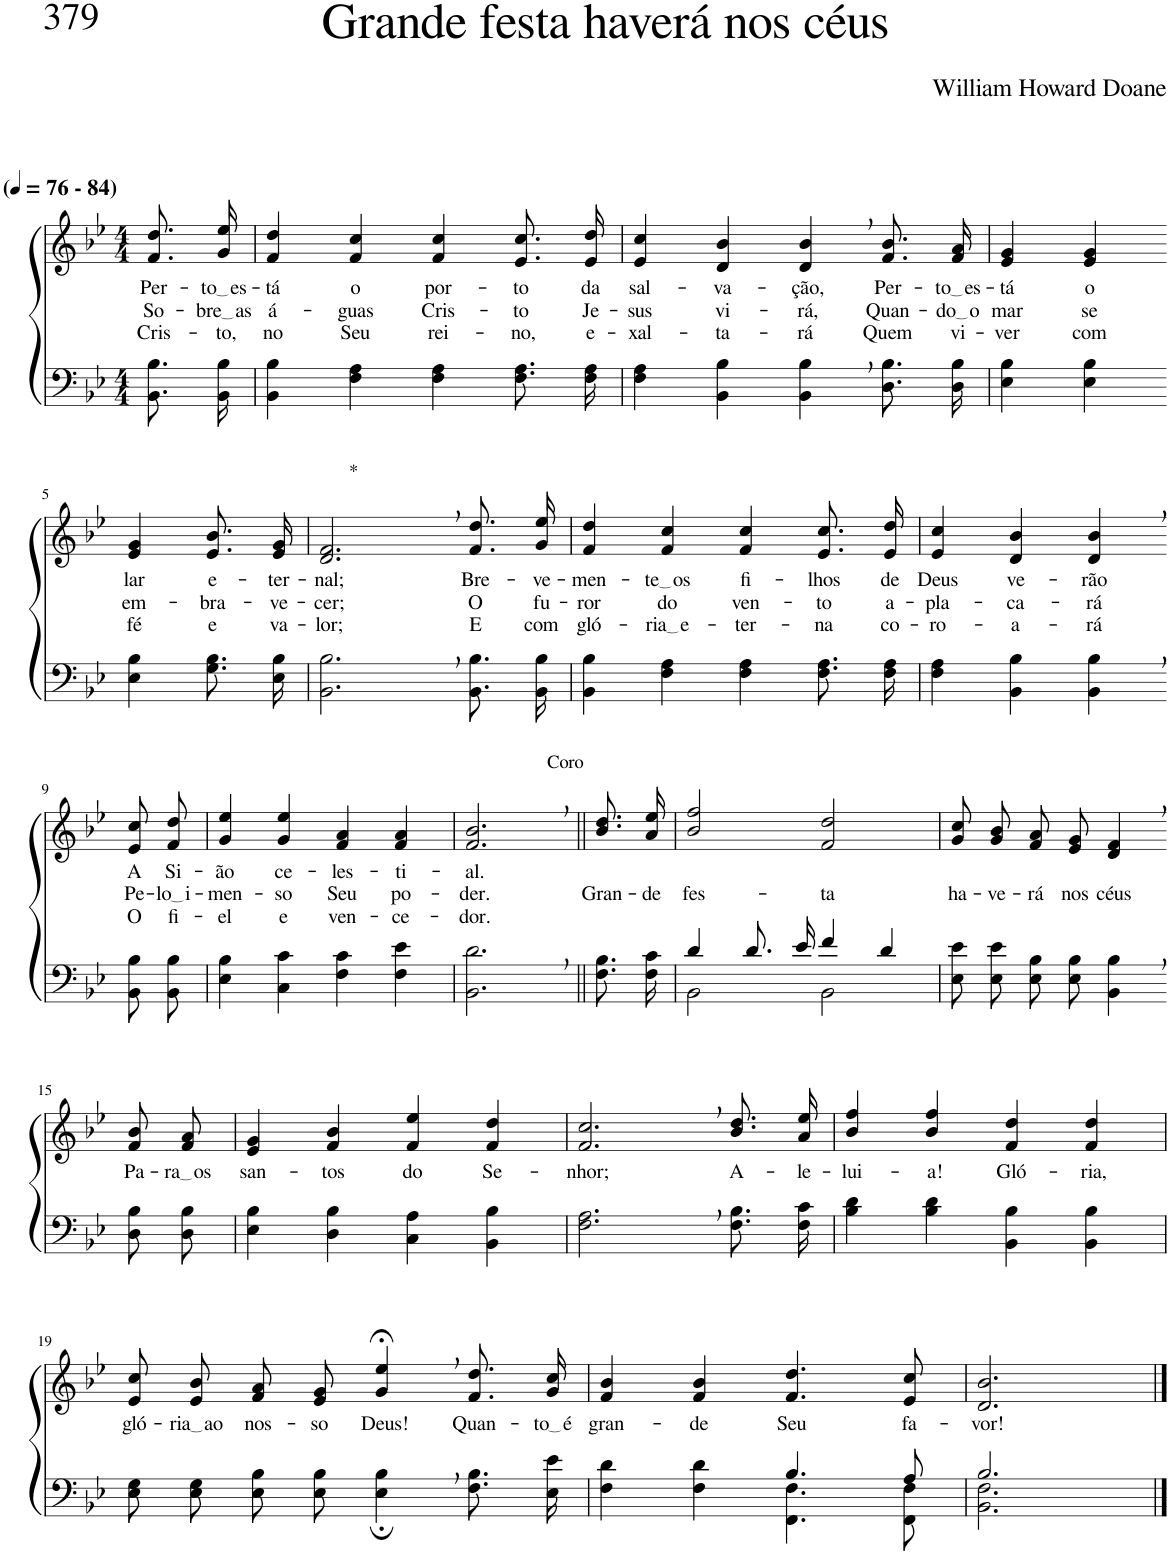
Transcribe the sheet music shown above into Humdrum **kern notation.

**kern	**kern	**text	**text	**text
*part2	*part1	*part1	*part1	*part1
*staff2	*staff1	*staff1	*staff1	*staff1
*I"Parte III e IV	*I"Parte I e II	*	*	*
*clefF4	*clefG2	*	*	*
*Trd1c2	*Trd1c2	*	*	*
*k[b-e-]	*k[b-e-]	*	*	*
*M4/4	*M4/4	*	*	*
*MM76	*MM76	*	*	*
=1	=1	=1	=1	=1
!	!LO:TX:a:B:t=(	!	!	!
!	!LO:TX:a:B:t=- 84)	!	!	!
!	!	!LO:LY:b	!LO:LY:b	!LO:LY:b
8.BB-\ 8.B-\L	8.f\ 8.dd\L	Per-	So-	Cris-
!	!	!LO:LY:b	!LO:LY:b	!LO:LY:b
16BB-\ 16B-\Jk	16g\ 16ee-\Jk	to es	bre as	-to,
=2	=2	=2	=2	=2
!	!	!LO:LY:b	!LO:LY:b	!LO:LY:b
4BB-\ 4B-\	4f/ 4dd/	-tá	á-	no
!	!	!LO:LY:b	!LO:LY:b	!LO:LY:b
4F\ 4A\	4f/ 4cc/	o	-guas	Seu
!	!	!LO:LY:b	!LO:LY:b	!LO:LY:b
4F\ 4A\	4f/ 4cc/	por-	Cris-	rei-
!	!	!LO:LY:b	!LO:LY:b	!LO:LY:b
8.F\ 8.A\L	8.e-/ 8.cc/L	-to	-to	-no,
!	!	!LO:LY:b	!LO:LY:b	!LO:LY:b
16F\ 16A\Jk	16e-/ 16dd/Jk	da	Je-	e-
=3	=3	=3	=3	=3
!	!	!LO:LY:b	!LO:LY:b	!LO:LY:b
4F\ 4A\	4e-/ 4cc/	sal-	-sus	-xal-
!	!	!LO:LY:b	!LO:LY:b	!LO:LY:b
4BB-\ 4B-\	4d/ 4b-/	-va-	vi-	-ta-
!	!	!LO:LY:b	!LO:LY:b	!LO:LY:b
4BB-\, 4B-\,	4d/, 4b-/,	-ção,	-rá,	-rá
!	!	!LO:LY:b	!LO:LY:b	!LO:LY:b
8.D\ 8.B-\L	8.f/ 8.b-/L	Per-	Quan-	Quem
!	!	!LO:LY:b	!LO:LY:b	!LO:LY:b
16D\ 16B-\Jk	16f/ 16a/Jk	to es	do o	vi-
=4	=4	=4	=4	=4
!	!	!LO:LY:b	!LO:LY:b	!LO:LY:b
4E-\ 4B-\	4e-/ 4g/	-tá	mar	-ver
!	!	!LO:LY:b	!LO:LY:b	!LO:LY:b
4E-\ 4B-\	4e-/ 4g/	o	se	com
!!LO:LB:g=z
=5-	=5-	=5-	=5-	=5-
!	!	!LO:LY:b	!LO:LY:b	!LO:LY:b
4E-\ 4B-\	4e-/ 4g/	lar	em-	fé
!	!	!LO:LY:b	!LO:LY:b	!LO:LY:b
8.G\ 8.B-\L	8.e-/ 8.b-/L	e-	-bra-	e
!	!	!LO:LY:b	!LO:LY:b	!LO:LY:b
16E-\ 16B-\Jk	16e-/ 16g/Jk	-ter-	-ve-	va-
=6	=6	=6	=6	=6
!	!LO:TX:a:t=*	!	!	!
!	!	!LO:LY:b	!LO:LY:b	!LO:LY:b
2.BB-\, 2.B-\,	2.d/, 2.f/,	-nal;	-cer;	-lor;
!	!	!LO:LY:b	!LO:LY:b	!LO:LY:b
8.BB-\ 8.B-\L	8.f\ 8.dd\L	Bre-	O	E
!	!	!LO:LY:b	!LO:LY:b	!LO:LY:b
16BB-\ 16B-\Jk	16g\ 16ee-\Jk	-ve-	fu-	com
=7	=7	=7	=7	=7
!	!	!LO:LY:b	!LO:LY:b	!LO:LY:b
4BB-\ 4B-\	4f/ 4dd/	-men-	-ror	gló-
!	!	!LO:LY:b	!LO:LY:b	!LO:LY:b
4F\ 4A\	4f/ 4cc/	te os	do	ria e
!	!	!LO:LY:b	!LO:LY:b	!LO:LY:b
4F\ 4A\	4f/ 4cc/	fi-	ven-	-ter-
!	!	!LO:LY:b	!LO:LY:b	!LO:LY:b
8.F\ 8.A\L	8.e-/ 8.cc/L	-lhos	-to	-na
!	!	!LO:LY:b	!LO:LY:b	!LO:LY:b
16F\ 16A\Jk	16e-/ 16dd/Jk	de	a-	co-
=8	=8	=8	=8	=8
!	!	!LO:LY:b	!LO:LY:b	!LO:LY:b
4F\ 4A\	4e-/ 4cc/	Deus	-pla-	-ro-
!	!	!LO:LY:b	!LO:LY:b	!LO:LY:b
4BB-\ 4B-\	4d/ 4b-/	ve-	-ca-	-a-
!	!	!LO:LY:b	!LO:LY:b	!LO:LY:b
4BB-\, 4B-\,	4d/, 4b-/,	-rão	-rá	-rá
!!LO:LB:g=z
=9-	=9-	=9-	=9-	=9-
!	!	!LO:LY:b	!LO:LY:b	!LO:LY:b
8BB-\ 8B-\L	8e-/ 8cc/L	A	Pe-	O
!	!	!LO:LY:b	!LO:LY:b	!LO:LY:b
8BB-\ 8B-\J	8f/ 8dd/J	Si-	lo i	fi-
=10	=10	=10	=10	=10
!	!	!LO:LY:b	!LO:LY:b	!LO:LY:b
4E-\ 4B-\	4g/ 4ee-/	-ão	-men-	-el
!	!	!LO:LY:b	!LO:LY:b	!LO:LY:b
4C\ 4c\	4g/ 4ee-/	ce-	-so	e
!	!	!LO:LY:b	!LO:LY:b	!LO:LY:b
4F\ 4c\	4f/ 4a/	-les-	Seu	ven-
!	!	!LO:LY:b	!LO:LY:b	!LO:LY:b
4F\ 4e-\	4f/ 4a/	-ti-	po-	-ce-
=11	=11	=11	=11	=11
!	!LO:TX:a:t=Coro	!	!	!
!	!	!LO:LY:b	!LO:LY:b	!LO:LY:b
2.BB-\, 2.d\,	2.f/, 2.b-/,	-al.	-der.	-dor.
=12||	=12||	=12||	=12||	=12||
!	!	!	!LO:LY:b	!
8.F\ 8.B-\L	8.b-\ 8.dd\L	.	Gran-	.
!	!	!	!LO:LY:b	!
16F\ 16c\Jk	16a\ 16ee-\Jk	.	-de	.
=13	=13	=13	=13	=13
*^	*	*	*	*
!	!	!	!	!LO:LY:b	!
4d/	2BB-\	2b-/ 2ff/	.	fes-	.
8.d/L	.	.	.	.	.
16e-/Jk	.	.	.	.	.
!	!	!	!	!LO:LY:b	!
4f/	2BB-\	2f/ 2dd/	.	-ta	.
4d/	.	.	.	.	.
*v	*v	*	*	*	*
=14	=14	=14	=14	=14
!	!	!	!LO:LY:b	!
8E-\ 8e-\L	8g/ 8cc/L	.	ha-	.
!	!	!	!LO:LY:b	!
8E-\ 8e-\J	8g/ 8b-/J	.	-ve-	.
!	!	!	!LO:LY:b	!
8E-\ 8B-\L	8f/ 8a/L	.	-rá	.
!	!	!	!LO:LY:b	!
8E-\ 8B-\J	8e-/ 8g/J	.	nos	.
!	!	!	!LO:LY:b	!
4BB-\, 4B-\,	4d/, 4f/,	.	céus	.
!!LO:LB:g=z
=15-	=15-	=15-	=15-	=15-
!	!	!LO:LY:b	!	!
8D\ 8B-\L	8f/ 8b-/L	Pa-	.	.
!	!	!LO:LY:b	!	!
8D\ 8B-\J	8f/ 8a/J	ra os	.	.
=16	=16	=16	=16	=16
!	!	!LO:LY:b	!	!
4E-\ 4B-\	4e-/ 4g/	san-	.	.
!	!	!LO:LY:b	!	!
4D\ 4B-\	4f/ 4b-/	-tos	.	.
!	!	!LO:LY:b	!	!
4C\ 4A\	4f/ 4ee-/	do	.	.
!	!	!LO:LY:b	!	!
4BB-\ 4B-\	4f/ 4dd/	Se-	.	.
=17	=17	=17	=17	=17
!	!	!LO:LY:b	!	!
2.F\, 2.A\,	2.f/, 2.cc/,	-nhor;	.	.
!	!	!LO:LY:b	!	!
8.F\ 8.B-\L	8.b-\ 8.dd\L	A-	.	.
!	!	!LO:LY:b	!	!
16F\ 16c\Jk	16a\ 16ee-\Jk	-le-	.	.
=18	=18	=18	=18	=18
!	!	!LO:LY:b	!	!
4B-\ 4d\	4b-/ 4ff/	-lui-	.	.
!	!	!LO:LY:b	!	!
4B-\ 4d\	4b-/ 4ff/	-a!	.	.
!	!	!LO:LY:b	!	!
4BB-\ 4B-\	4f/ 4dd/	Gló-	.	.
!	!	!LO:LY:b	!	!
4BB-\ 4B-\	4f/ 4dd/	-ria,	.	.
!!LO:LB:g=z
=19	=19	=19	=19	=19
!	!	!LO:LY:b	!	!
8E-\ 8G\L	8e-/ 8cc/L	gló-	.	.
!	!	!LO:LY:b	!	!
8E-\ 8G\J	8e-/ 8b-/J	ria ao	.	.
!	!	!LO:LY:b	!	!
8E-\ 8B-\L	8f/ 8a/L	nos-	.	.
!	!	!LO:LY:b	!	!
8E-\ 8B-\J	8e-/ 8g/J	-so	.	.
!	!	!LO:LY:b	!	!
4E-\;, 4B-\;,	4g/;<, 4ee-/;<,	Deus!	.	.
!	!	!LO:LY:b	!	!
8.F\ 8.B-\L	8.f/ 8.dd/L	Quan-	.	.
!	!	!LO:LY:b	!	!
16E-\ 16e-\Jk	16g/ 16cc/Jk	to é	.	.
=20	=20	=20	=20	=20
*^	*	*	*	*
!	!	!	!LO:LY:b	!	!
2ryy	4F\ 4d\	4f/ 4b-/	gran-	.	.
!	!	!	!LO:LY:b	!	!
.	4F\ 4d\	4f/ 4b-/	-de	.	.
!	!	!	!LO:LY:b	!	!
4.B-/	4.FF\ 4.F\	4.f/ 4.dd/	Seu	.	.
!	!	!	!LO:LY:b	!	!
8A/	8FF\ 8F\	8e-/ 8cc/	fa-	.	.
=21	=21	=21	=21	=21	=21
!	!	!	!LO:LY:b	!	!
2.B-/	2.BB-\ 2.F\	2.d/ 2.b-/	-vor!	.	.
*v	*v	*	*	*	*
==	==	==	==	==
*-	*-	*-	*-	*-
